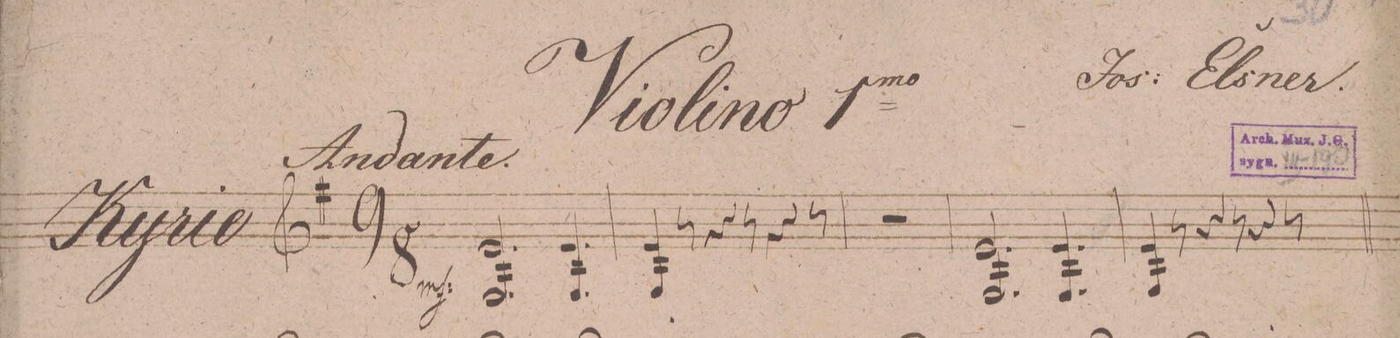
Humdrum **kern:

**kern	**dynam
*I"Violino 1mo	*
*clefG2	*
*k[f#]	*
*M9/8	*
(2.e 2.G/	mf
4.e 4.G/)	.
=2	=2
4e 4G/	.
8r	.
4r	.
8r	.
4r	.
8r	.
=3	=3
8%9r	.
=4	=4
2.e 2.G/	.
4.e 4.G/	.
=5	=5
4e 4G/	.
8r	.
4r	.
8r	.
4r	.
8r	.
=6	=6
*-	*-
